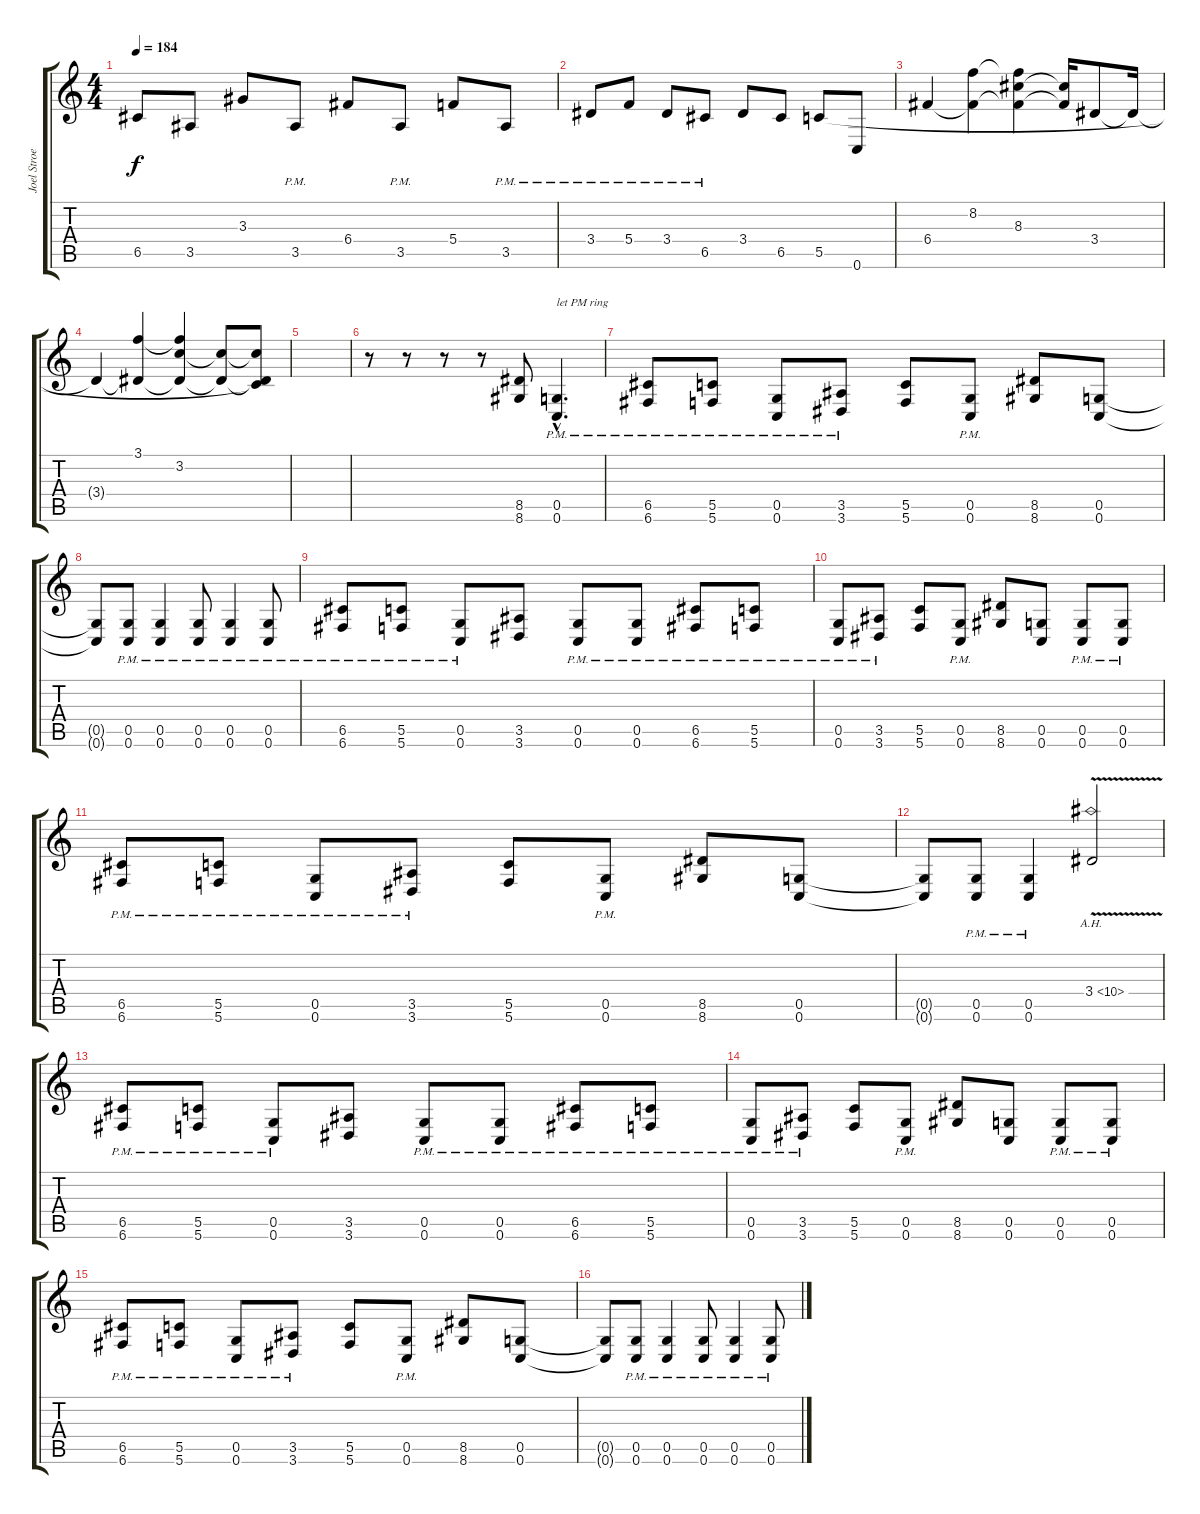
\track ("Joel Stroetzel" "Joel Stroe") {instrument distortionguitar}
\staff {score tabs}
\tuning (D4 A3 F3 C3 G2 C2) {hide}
\ts (4 4)
\tempo 184
\clef g2
\ks c
6.5{t}.8{dy f} 3.5.8 3.3.8 3.5{pm}.8 6.4.8 3.5{pm}.8 5.4.8 3.5{pm}.8 |
3.4{pm}.8 5.4{pm}.8 3.4{pm}.8 6.5{pm}.8 3.4.8 6.5.8 5.5.8 0.6.8 |
6.4.4 (8.2 6.4{t}).4 (8.2{t} 8.3 6.4{t}).4 (8.3{t} 6.4{t}).16 3.4.8 3.4{t}.16 |
3.4{t}.4 (3.1 3.4{t}).4 (3.1{t} 3.2 3.4{t}).4 (3.2{t} 3.4{t}).8 (3.2{t} 3.4{t} 5.5{t}).8 |
|
r.8 r.8 r.8 r.8 (8.5 8.6).8 (0.5{hac pm} 0.6{hac pm}).4{d txt "let PM ring"} |
(6.5{pm} 6.6{pm}).8 (5.5{pm} 5.6{pm}).8 (0.5{pm} 0.6{pm}).8 (3.5{pm} 3.6{pm}).8 (5.5 5.6).8 (0.5{pm} 0.6{pm}).8 (8.5 8.6).8 (0.5 0.6).8 |
(0.5{t} 0.6{t}).8 (0.5{pm} 0.6{pm}).8 (0.5{pm} 0.6{pm}).4 (0.5{pm} 0.6{pm}).8 (0.5{pm} 0.6{pm}).4 (0.5{pm} 0.6{pm}).8 |
(6.5{pm} 6.6{pm}).8 (5.5{pm} 5.6{pm}).8 (0.5{pm} 0.6{pm}).8 (3.5 3.6).8 (0.5{pm} 0.6{pm}).8 (0.5{pm} 0.6{pm}).8 (6.5{pm} 6.6{pm}).8 (5.5{pm} 5.6{pm}).8 |
(0.5{pm} 0.6{pm}).8 (3.5{pm} 3.6{pm}).8 (5.5 5.6).8 (0.5{pm} 0.6{pm}).8 (8.5 8.6).8 (0.5 0.6).8 (0.5{pm} 0.6{pm}).8 (0.5{pm} 0.6{pm}).8 |
(6.5{pm} 6.6{pm}).8 (5.5{pm} 5.6{pm}).8 (0.5{pm} 0.6{pm}).8 (3.5{pm} 3.6{pm}).8 (5.5 5.6).8 (0.5{pm} 0.6{pm}).8 (8.5 8.6).8 (0.5 0.6).8 |
(0.5{t} 0.6{t}).8 (0.5{pm} 0.6{pm}).8 (0.5{pm} 0.6{pm}).4 3.4{ah 7 v}.2 |
(6.5{pm} 6.6{pm}).8{instrument distortionguitar} (5.5{pm} 5.6{pm}).8 (0.5{pm} 0.6{pm}).8 (3.5 3.6).8 (0.5{pm} 0.6{pm}).8 (0.5{pm} 0.6{pm}).8 (6.5{pm} 6.6{pm}).8 (5.5{pm} 5.6{pm}).8 |
(0.5{pm} 0.6{pm}).8 (3.5{pm} 3.6{pm}).8 (5.5 5.6).8 (0.5{pm} 0.6{pm}).8 (8.5 8.6).8 (0.5 0.6).8 (0.5{pm} 0.6{pm}).8 (0.5{pm} 0.6{pm}).8 |
(6.5{pm} 6.6{pm}).8 (5.5{pm} 5.6{pm}).8 (0.5{pm} 0.6{pm}).8 (3.5{pm} 3.6{pm}).8 (5.5 5.6).8 (0.5{pm} 0.6{pm}).8 (8.5 8.6).8 (0.5 0.6).8 |
(0.5{t} 0.6{t}).8 (0.5{pm} 0.6{pm}).8 (0.5{pm} 0.6{pm}).4 (0.5{pm} 0.6{pm}).8 (0.5{pm} 0.6{pm}).4 (0.5{pm} 0.6{pm}).8
